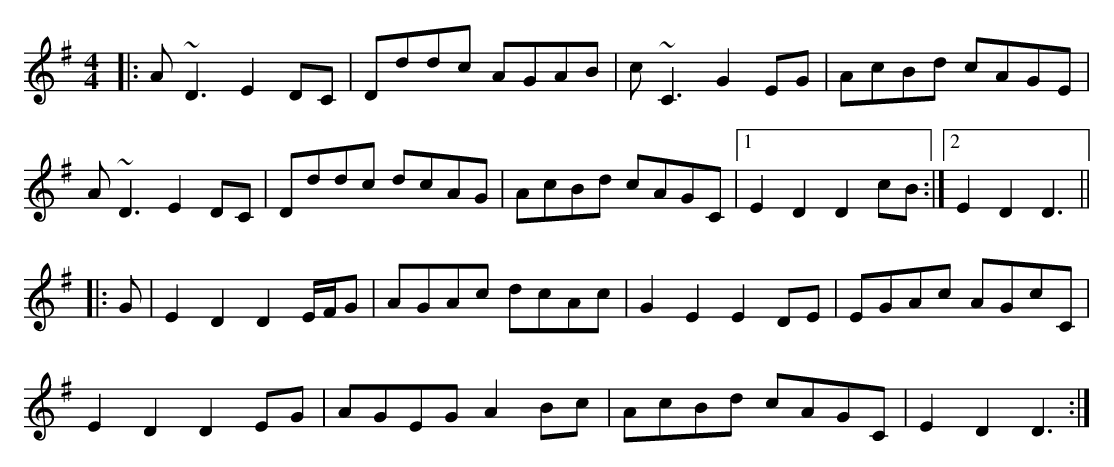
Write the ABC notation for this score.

X:1
M:4/4
K:Dmix
|:A~D3 E2DC|Dddc AGAB|c~C3 G2EG|AcBd cAGE|
A~D3 E2DC|Dddc dcAG|AcBd cAGC|1 E2D2 D2cB:|2 E2D2 D3||
|:G|E2D2 D2E/F/G|AGAc dcAc|G2E2 E2DE|EGAc AGcC|
E2D2 D2EG|AGEG A2Bc|AcBd cAGC|E2D2 D3:|
